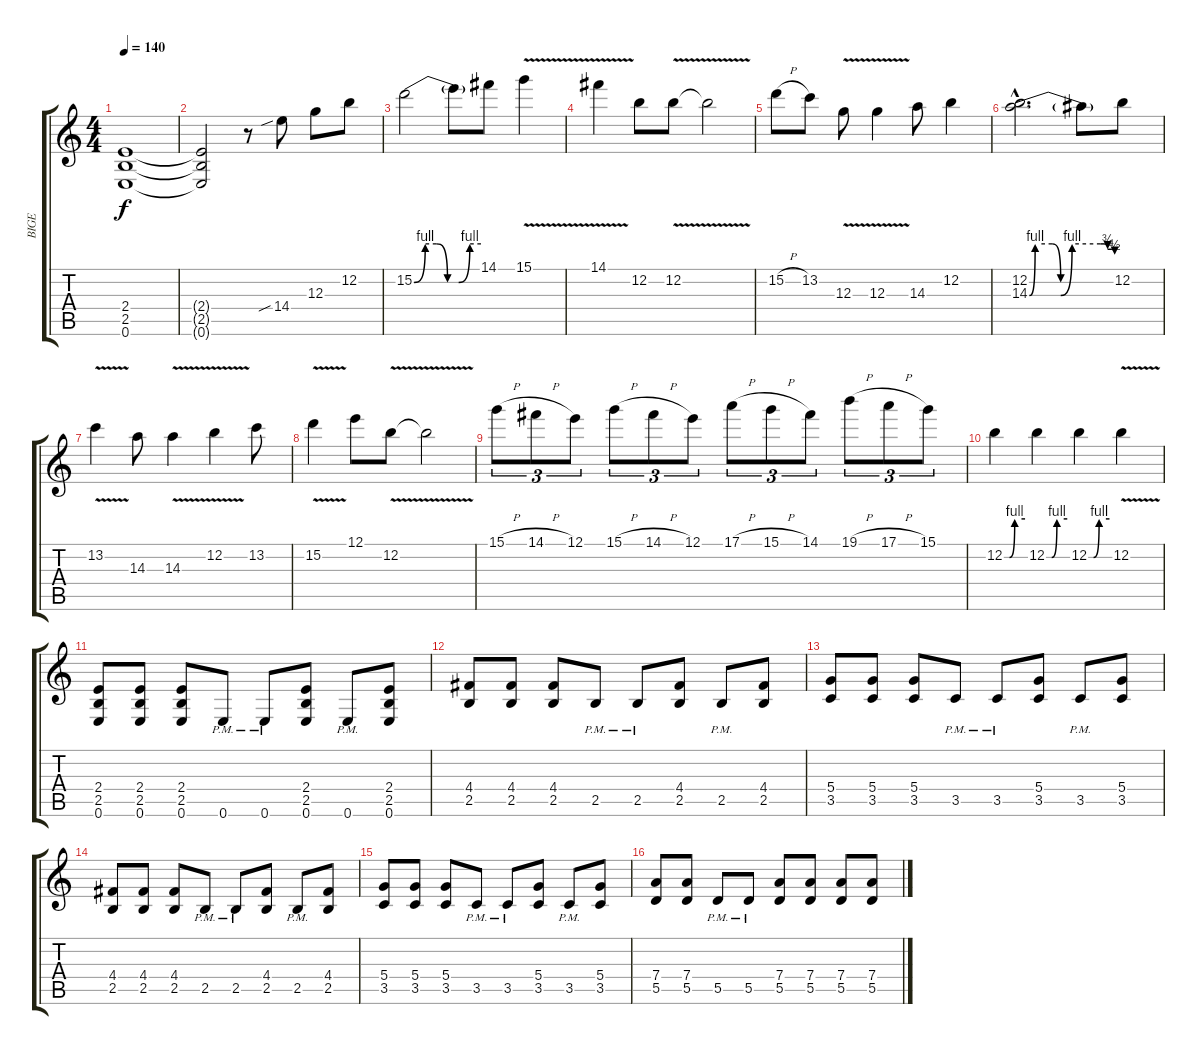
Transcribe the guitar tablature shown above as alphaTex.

\track ("BIGE" "BIGE") {instrument overdrivenguitar}
\staff {score tabs}
\tuning (E4 B3 G3 D3 A2 E2) {hide}
\ts (4 4)
\tempo 140
\clef g2
\ks c
(2.4 2.5 0.6).1{dy f} |
(2.4{t} 2.5{t} 0.6{t}).2 r.8 14.4{sib}.8 12.3.8 12.2.8 |
15.2{be (custom 0 0 10 4 20 4 30 0 40 0 50 4 60 4)}.2 15.2{t}.8 14.1.8 15.1{v}.4 |
14.1{v}.4 12.2.8 12.2{v}.8 12.2{t}.2 |
15.2{h}.8 13.2.8 12.3{v}.8 12.3{v}.4 14.3.8 12.2.4 |
(12.2{hac} 14.3{be (custom 0 0 4 4 16 4 22 0 30 4 50 4 53 4 55 3 58 3 60 2) hac}).2{d} 14.3{t}.8 12.2.8 |
13.2{v}.4 14.3.8 14.3{v}.4 12.2{v}.4 13.2.8 |
15.2{v}.4 12.1.8 12.2{v}.8 12.2{t}.2 |
15.1{h}.8{tu (3 2)} 14.1{h}.8{tu (3 2)} 12.1.8{tu (3 2)} 15.1{h}.8{tu (3 2)} 14.1{h}.8{tu (3 2)} 12.1.8{tu (3 2)} 17.1{h}.8{tu (3 2)} 15.1{h}.8{tu (3 2)} 14.1.8{tu (3 2)} 19.1{h}.8{tu (3 2)} 17.1{h}.8{tu (3 2)} 15.1.8{tu (3 2)} |
12.2{be (custom 0 0 15 0 30 4 60 4)}.4 12.2{be (custom 0 0 15 0 30 4 60 4)}.4 12.2{be (custom 0 0 14 0 30 4 60 4)}.4 12.2{v}.4 |
(2.4 2.5 0.6).8 (2.4 2.5 0.6).8 (2.4 2.5 0.6).8 0.6{pm}.8 0.6{pm}.8 (2.4 2.5 0.6).8 0.6{pm}.8 (2.4 2.5 0.6).8 |
(4.4 2.5).8 (4.4 2.5).8 (4.4 2.5).8 2.5{pm}.8 2.5{pm}.8 (4.4 2.5).8 2.5{pm}.8 (4.4 2.5).8 |
(5.4 3.5).8 (5.4 3.5).8 (5.4 3.5).8 3.5{pm}.8 3.5{pm}.8 (5.4 3.5).8 3.5{pm}.8 (5.4 3.5).8 |
(4.4 2.5).8 (4.4 2.5).8 (4.4 2.5).8 2.5{pm}.8 2.5{pm}.8 (4.4 2.5).8 2.5{pm}.8 (4.4 2.5).8 |
(5.4 3.5).8 (5.4 3.5).8 (5.4 3.5).8 3.5{pm}.8 3.5{pm}.8 (5.4 3.5).8 3.5{pm}.8 (5.4 3.5).8 |
(7.4 5.5).8 (7.4 5.5).8 5.5{pm}.8 5.5{pm}.8 (7.4 5.5).8 (7.4 5.5).8 (7.4 5.5).8 (7.4 5.5).8
